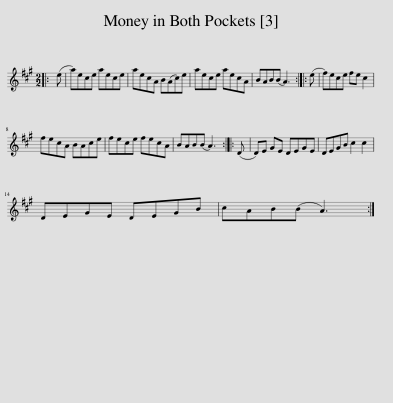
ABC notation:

X:1
L:1/8
M:2/2
I:linebreak $
K:A
V:1 treble
V:1
|: (e | a)ece aece | aecA B(Ac)e | aece aecA | BAB(B A3) :: %5
 (e | f)ece fe c2 |$ fecA BAce | fece fecA | BAB(B A3) :: %10
 (D | D)E GE DEGE | DEGB c2 c2 |$ DEGE DEGB | cAB(B A3) :| %15
